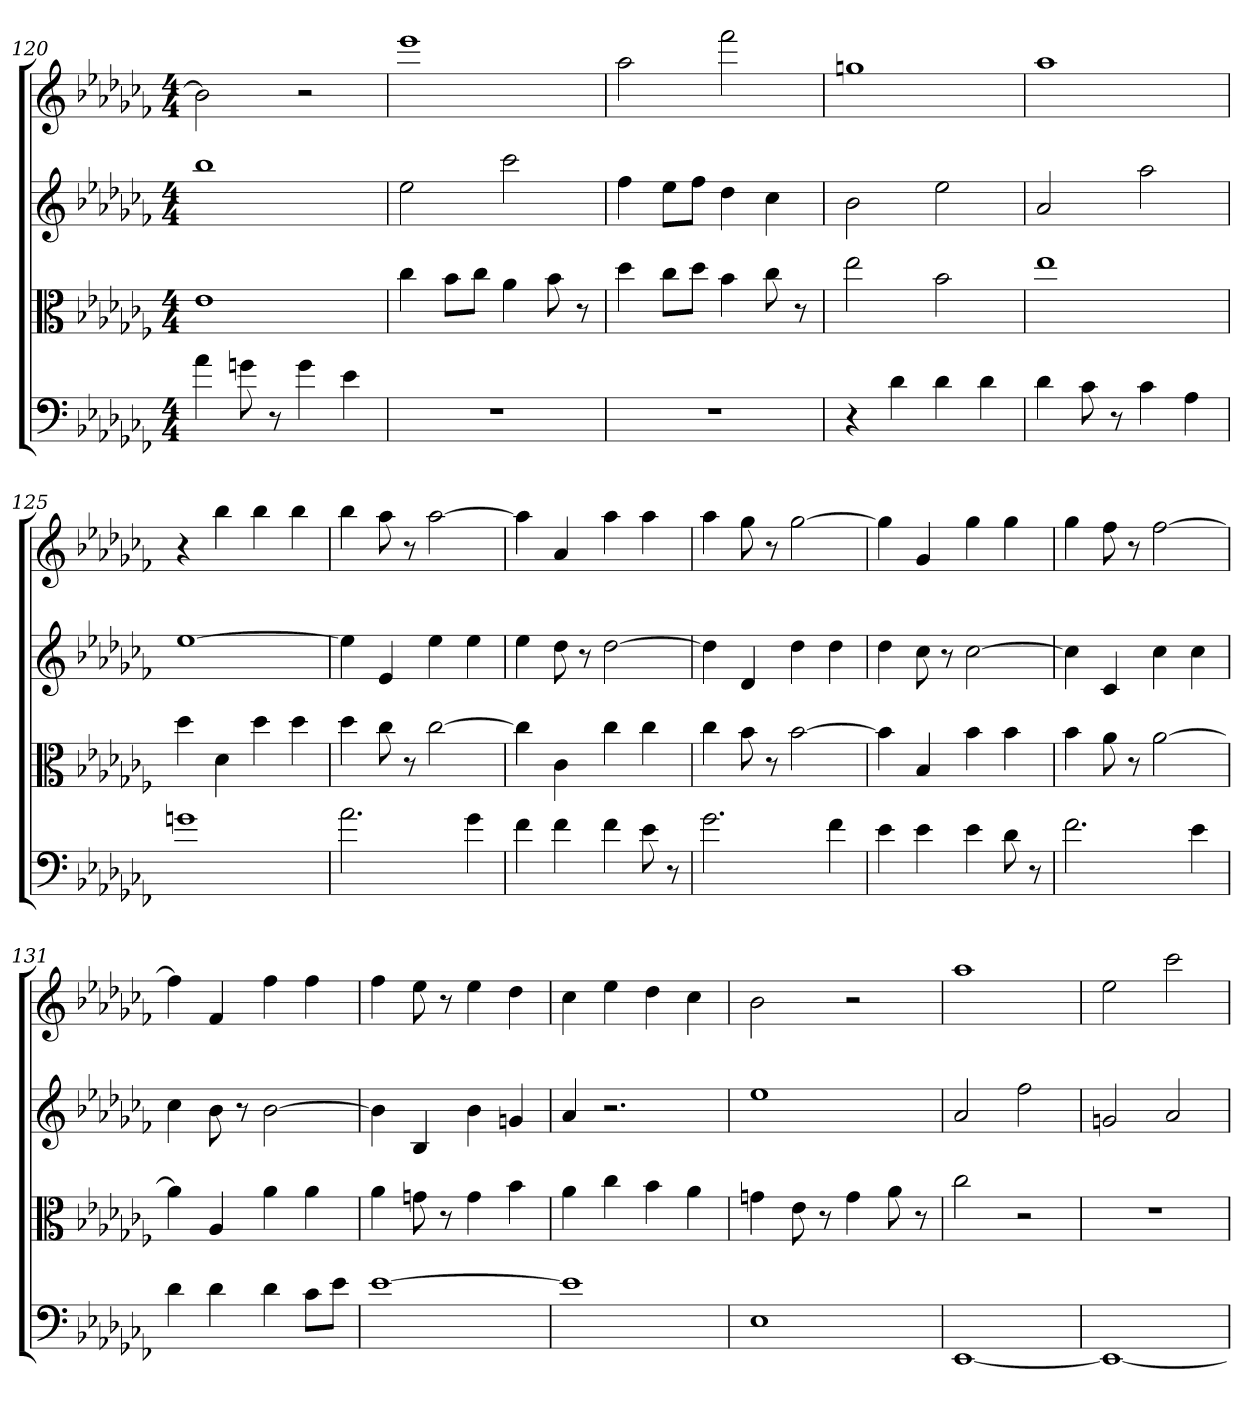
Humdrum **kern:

**kern	**kern	**kern	**kern
*part4	*part3	*part2	*part1
*staff4	*staff3	*staff2	*staff1
*clefF4	*clefC3	*clefG2	*clefG2
*k[b-e-a-d-g-c-f-]	*k[b-e-a-d-g-c-f-]	*k[b-e-a-d-g-c-f-]	*k[b-e-a-d-g-c-f-]
*a-:	*a-:	*a-:	*a-:
*M4/4	*M4/4	*M4/4	*M4/4
=120	=120	=120	=120
4a-	1e-	1bb-	2b-]
8gn	.	.	.
8r	.	.	.
4g	.	.	2r
4e-	.	.	.
=121	=121	=121	=121
1r	4cc-	2ee-	1eee-
.	8b-\L	.	.
.	8cc-\J	.	.
.	4a-	2ccc-	.
.	8b-	.	.
.	8r	.	.
=122	=122	=122	=122
1r	4dd-	4ff-	2aa-
.	8cc-\L	8ee-\L	.
.	8dd-\J	8ff-\J	.
.	4b-	4dd-	2fff-
.	8cc-	4cc-	.
.	8r	.	.
=123	=123	=123	=123
4r	2ee-	2b-	1ggn
4d-	.	.	.
4d-	2b-	2ee-	.
4d-	.	.	.
=124	=124	=124	=124
4d-	1ee-	2a-	1aa-
8c-	.	.	.
8r	.	.	.
4c-	.	2aa-	.
4A-	.	.	.
=125	=125	=125	=125
1gn	4dd-	[1ee-	4r
.	4d-	.	4bb-
.	4dd-	.	4bb-
.	4dd-	.	4bb-
=126	=126	=126	=126
2.a-	4dd-	4ee-]	4bb-
.	8cc-	4e-	8aa-
.	8r	.	8r
.	[2cc-	4ee-	[2aa-
4g-	.	4ee-	.
=127	=127	=127	=127
4f-	4cc-]	4ee-	4aa-]
4f-	4c-	8dd-	4a-
.	.	8r	.
4f-	4cc-	[2dd-	4aa-
8e-	4cc-	.	4aa-
8r	.	.	.
=128	=128	=128	=128
2.g-	4cc-	4dd-]	4aa-
.	8b-	4d-	8gg-
.	8r	.	8r
.	[2b-	4dd-	[2gg-
4f-	.	4dd-	.
=129	=129	=129	=129
4e-	4b-]	4dd-	4gg-]
4e-	4B-	8cc-	4g-
.	.	8r	.
4e-	4b-	[2cc-	4gg-
8d-	4b-	.	4gg-
8r	.	.	.
=130	=130	=130	=130
2.f-	4b-	4cc-]	4gg-
.	8a-	4c-	8ff-
.	8r	.	8r
.	[2a-	4cc-	[2ff-
4e-	.	4cc-	.
=131	=131	=131	=131
4d-	4a-]	4cc-	4ff-]
4d-	4A-	8b-	4f-
.	.	8r	.
4d-	4a-	[2b-	4ff-
8c-\L	4a-	.	4ff-
8e-\J	.	.	.
=132	=132	=132	=132
[1e-	4a-	4b-]	4ff-
.	8gn	4B-	8ee-
.	8r	.	8r
.	4g	4b-	4ee-
.	4b-	4gn	4dd-
=133	=133	=133	=133
1e-]	4a-	4a-	4cc-
.	4cc-	2.r	4ee-
.	4b-	.	4dd-
.	4a-	.	4cc-
=134	=134	=134	=134
1E-	4gn	1ee-	2b-
.	8e-	.	.
.	8r	.	.
.	4g	.	2r
.	8a-	.	.
.	8r	.	.
=135	=135	=135	=135
[1EE-	2cc-	2a-	1aa-
.	2r	2ff-	.
=136	=136	=136	=136
1EE-_	1r	2gn	2ee-
.	.	2a-	2ccc-
=	=	=	=
*-	*-	*-	*-
